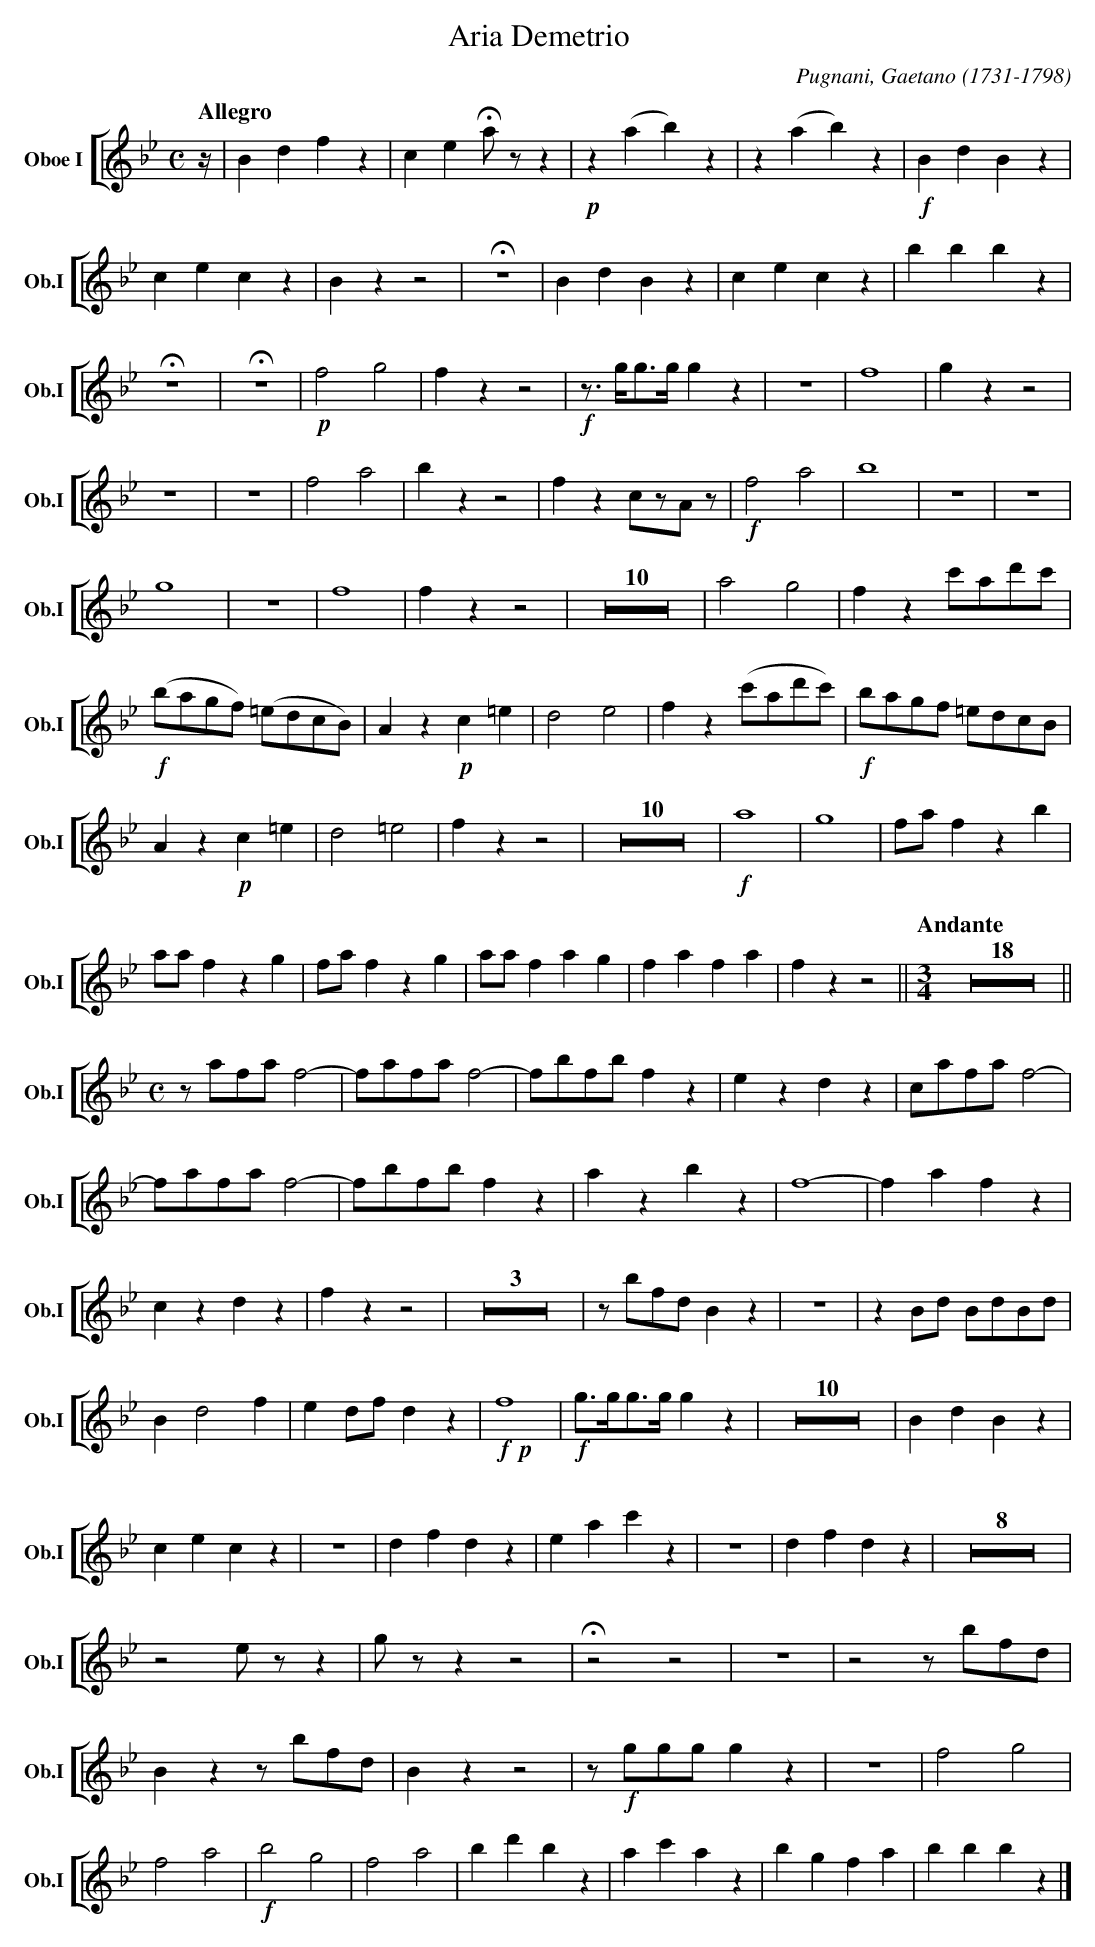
X:1
T:Aria Demetrio
C:Pugnani, Gaetano (1731-1798)
M:C
L:1/4
K:Bb
V: 9 clef=treble name="Oboe I" sname="Ob.I"
%%staves [( 9 )]
[Q: "Allegro"]
z//|Bdfz|ce!fermata!a/z/z|!p!z(ab)z|z(ab)z|!f!BdBz|cecz|Bzz2|!fermata!z4|BdBz|cecz|bbbz| \
!fermata!z4|!fermata!z4|!p!f2g2|fzz2|!f!z/>g/g/>g/gz|z4|f4|gzz2|z4|z4|f2a2|bzz2|fzc/z/A/z/| \
!f!f2a2|b4|z4|z4|g4|z4|f4|fzz2|Z10|a2g2| \
fz c'/a/d'/c'/|!f!(b/a/g/f/) (=e/d/c/B/)|Az !p!c=e|d2e2|fz(c'/a/d'/c'/)|!f!b/a/g/f/ =e/d/c/B/| \
Az!p!c=e|d2=e2|fzz2|Z10|!f!a4|g4|f/a/fzb|a/a/fzg|f/a/fzg|a/a/fag|fafa|fzz2|| \
[Q: "Andante"][M:3/4] Z18|| \
[M:C]z/a/f/a/f2-|f/a/f/a/f2-|f/b/f/b/fz|ezdz|c/a/f/a/f2-|f/a/f/a/f2-|f/b/f/b/fz|azbz|f4-|fafz|czdz|fzz2|Z3| \
z/b/f/d/Bz|z4|zB/d/ B/d/B/d/|Bd2f|ed/f/dz|!f!!p!f4|!f!g/>g/g/>g/gz|Z10| \
BdBz|cecz|z4|dfdz|eac'z|z4|dfdz|Z8|z2e/z/z|g/z/zz2|!fermata!z2z2|z4| \
z2z/b/f/d/|Bzz/b/f/d/|Bzz2|z/!f!g/g/g/gz|z4|f2g2|f2a2|!f!b2g2|f2a2|bd'bz|ac'az|bgfa|bbbz |]
